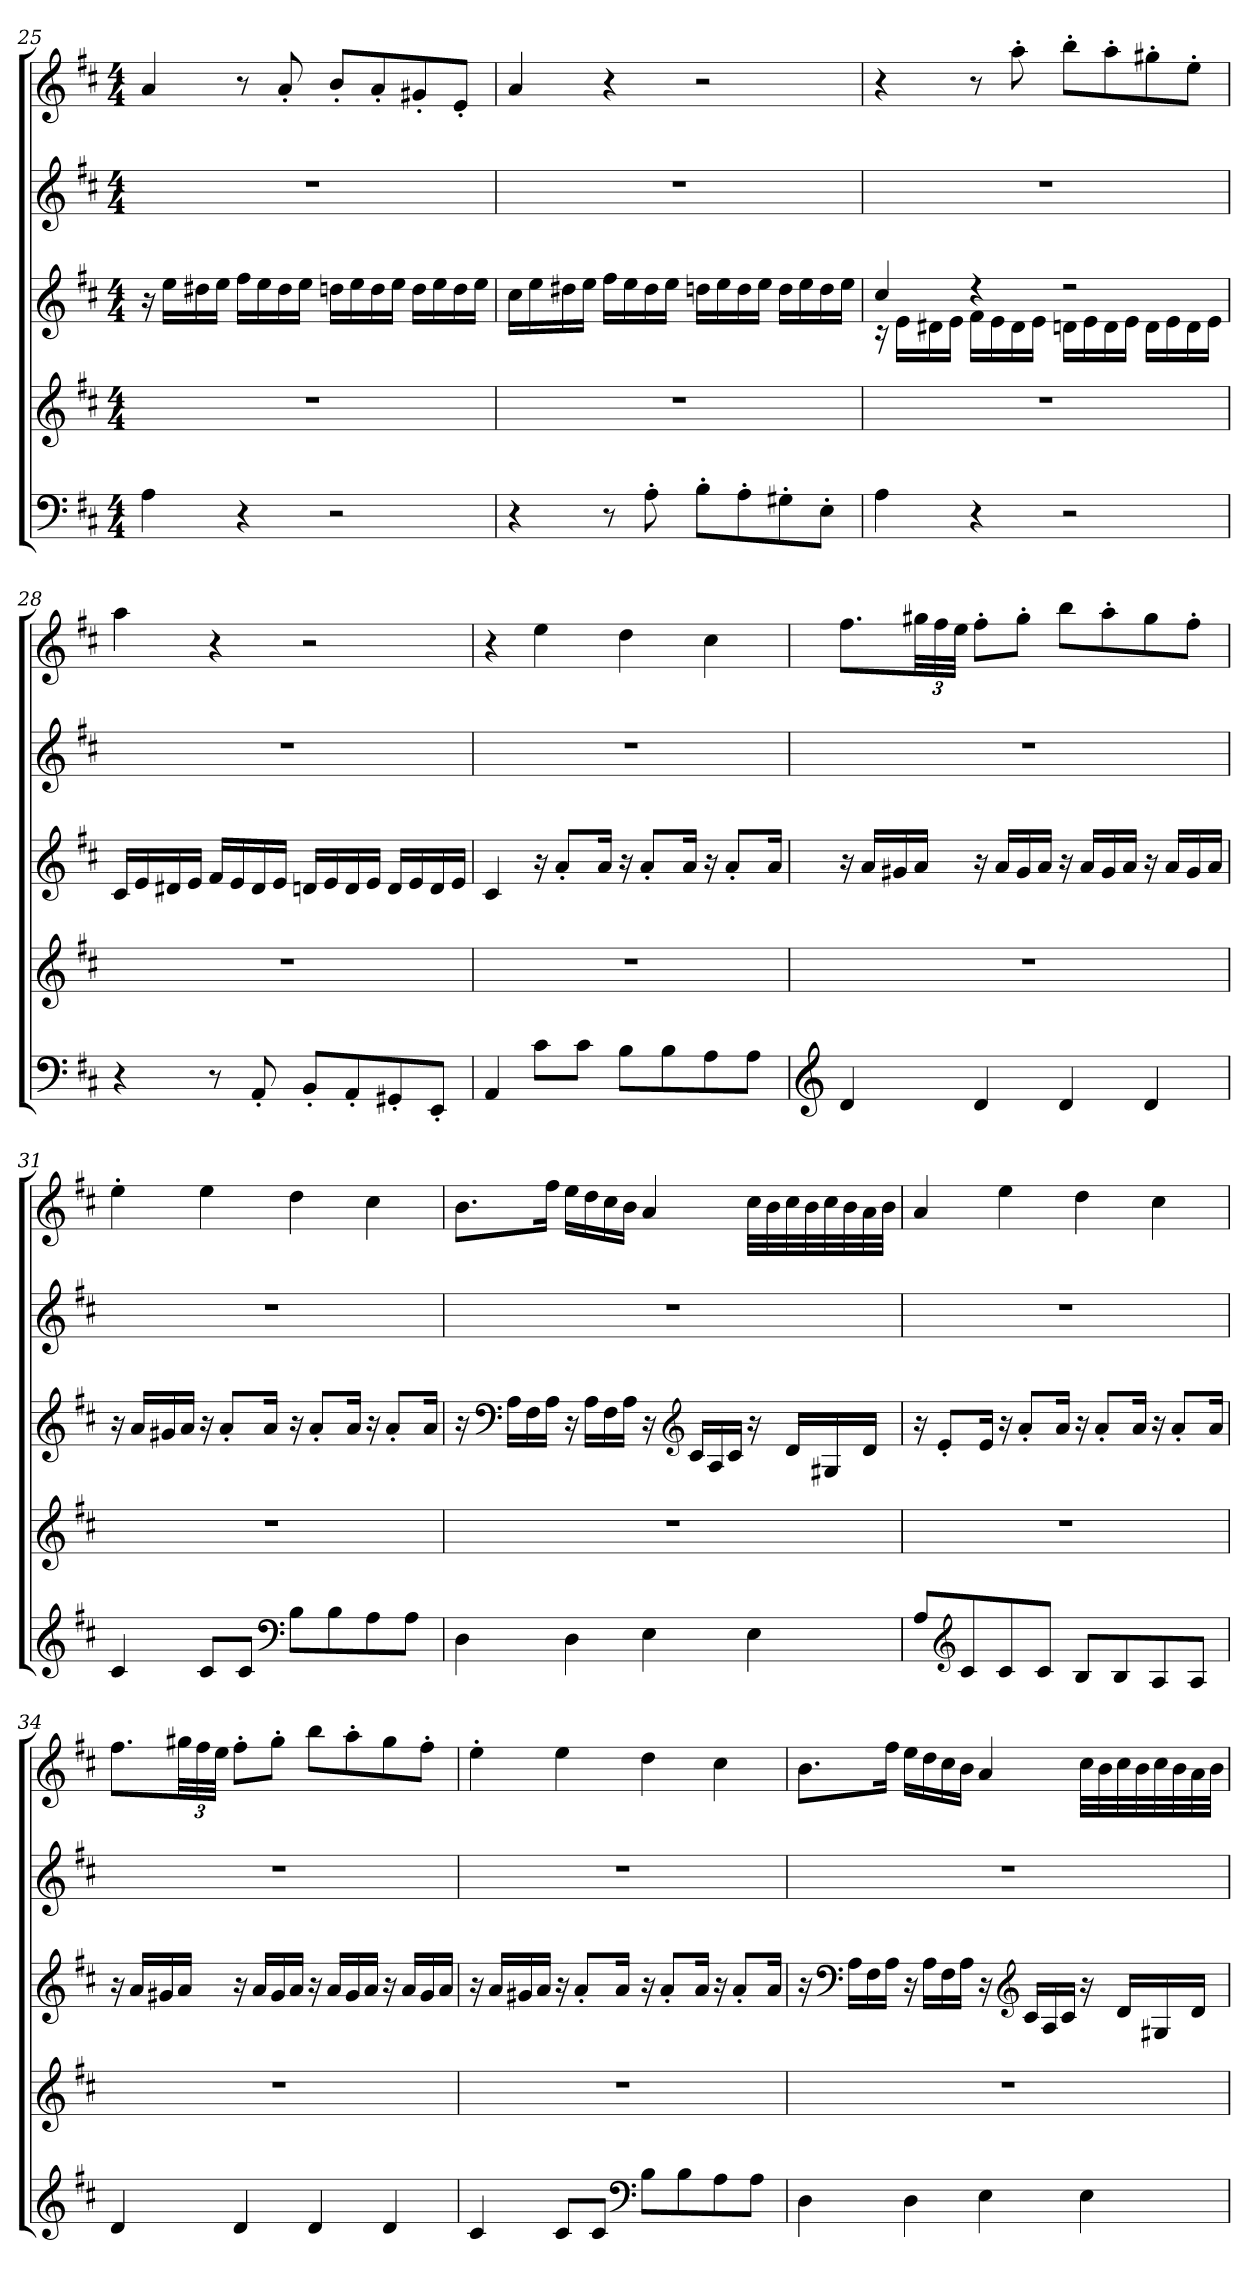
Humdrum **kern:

**kern	**kern	**kern	**kern	**kern
*part5	*part4	*part3	*part2	*part1
*staff5	*staff4	*staff3	*staff2	*staff1
!!LO:LB:g=z
*clefF4	*clefG2	*clefG2	*clefG2	*clefG2
*k[f#c#]	*k[f#c#]	*k[f#c#]	*k[f#c#]	*k[f#c#]
*M4/4	*M4/4	*M4/4	*M4/4	*M4/4
*MM130	*MM130	*MM130	*MM130	*MM130
=25	=25	=25	=25	=25
4A\	1r	16r	1r	4a/
.	.	16ee\LL	.	.
.	.	16dd#X\	.	.
.	.	16ee\JJ	.	.
4r	.	16ff#\LL	.	8r
.	.	16ee\	.	.
.	.	16dd#\	.	8a'/
.	.	16ee\JJ	.	.
2r	.	16ddn\LL	.	8b'/L
.	.	16ee\	.	.
.	.	16dd\	.	8a'/
.	.	16ee\JJ	.	.
.	.	16dd\LL	.	8g#X'/
.	.	16ee\	.	.
.	.	16dd\	.	8e'/J
.	.	16ee\JJ	.	.
=26	=26	=26	=26	=26
*	*	*	*	*MM130
4r	1r	16cc#\LL	1r	4a/
.	.	16ee\	.	.
.	.	16dd#X\	.	.
.	.	16ee\JJ	.	.
8r	.	16ff#\LL	.	4r
.	.	16ee\	.	.
8A'\	.	16dd#\	.	.
.	.	16ee\JJ	.	.
8B'\L	.	16ddn\LL	.	2r
.	.	16ee\	.	.
8A'\	.	16dd\	.	.
.	.	16ee\JJ	.	.
8G#X'\	.	16dd\LL	.	.
.	.	16ee\	.	.
8E'\J	.	16dd\	.	.
.	.	16ee\JJ	.	.
!!LO:PB:g=z
=27	=27	=27	=27	=27
*	*	*	*	*MM130
*	*	*^	*	*
4A\	1r	4cc#/	16r	1r	4r
.	.	.	16e\LL	.	.
.	.	.	16d#X\	.	.
.	.	.	16e\JJ	.	.
4r	.	4r	16f#\LL	.	8r
.	.	.	16e\	.	.
.	.	.	16d#\	.	8aa'\
.	.	.	16e\JJ	.	.
2r	.	2r	16dn\LL	.	8bb'\L
.	.	.	16e\	.	.
.	.	.	16d\	.	8aa'\
.	.	.	16e\JJ	.	.
.	.	.	16d\LL	.	8gg#X'\
.	.	.	16e\	.	.
.	.	.	16d\	.	8ee'\J
.	.	.	16e\JJ	.	.
*	*	*v	*v	*	*
=28	=28	=28	=28	=28
*	*	*	*	*MM130
4r	1r	16c#/LL	1r	4aa\
.	.	16e/	.	.
.	.	16d#X/	.	.
.	.	16e/JJ	.	.
8r	.	16f#/LL	.	4r
.	.	16e/	.	.
8AA'/	.	16d#/	.	.
.	.	16e/JJ	.	.
8BB'/L	.	16dn/LL	.	2r
.	.	16e/	.	.
8AA'/	.	16d/	.	.
.	.	16e/JJ	.	.
8GG#X'/	.	16d/LL	.	.
.	.	16e/	.	.
8EE'/J	.	16d/	.	.
.	.	16e/JJ	.	.
!!LO:LB:g=z
=29	=29	=29	=29	=29
*	*	*	*	*MM130
4AA/	1r	4c#/	1r	4r
*	*	*	*	*MM130
8c#\L	.	16r	.	4ee\
.	.	8a'/L	.	.
8c#\J	.	.	.	.
.	.	16a/Jk	.	.
8B\L	.	16r	.	4dd\
.	.	8a'/L	.	.
8B\	.	.	.	.
.	.	16a/Jk	.	.
8A\	.	16r	.	4cc#\
.	.	8a'/L	.	.
8A\J	.	.	.	.
.	.	16a/Jk	.	.
=30	=30	=30	=30	=30
*clefG2	*	*	*	*
*	*	*	*	*MM130
4d/	1r	16r	1r	8.ff#\L
.	.	16a/LL	.	.
.	.	16g#X/	.	.
*	*	*	*	*Xbrackettup
.	.	16a/JJ	.	48gg#X\LL
.	.	.	.	48ff#\
.	.	.	.	48ee\JJJ
4d/	.	16r	.	8ff#'\L
.	.	16a/LL	.	.
.	.	16g#/	.	8gg#'\J
.	.	16a/JJ	.	.
4d/	.	16r	.	8bb\L
.	.	16a/LL	.	.
.	.	16g#/	.	8aa'\
.	.	16a/JJ	.	.
4d/	.	16r	.	8gg#\
.	.	16a/LL	.	.
.	.	16g#/	.	8ff#'\J
.	.	16a/JJ	.	.
!!LO:PB:g=z
=31	=31	=31	=31	=31
4c#/	1r	16r	1r	4ee'\
.	.	16a/LL	.	.
.	.	16g#X/	.	.
.	.	16a/JJ	.	.
*	*	*	*	*MM130
8c#/L	.	16r	.	4ee\
.	.	8a'/L	.	.
8c#/J	.	.	.	.
.	.	16a/Jk	.	.
*clefF4	*	*	*	*
8B\L	.	16r	.	4dd\
.	.	8a'/L	.	.
8B\	.	.	.	.
.	.	16a/Jk	.	.
8A\	.	16r	.	4cc#\
.	.	8a'/L	.	.
8A\J	.	.	.	.
.	.	16a/Jk	.	.
=32	=32	=32	=32	=32
*	*	*	*	*MM130
4D\	1r	16r	1r	8.b\L
*	*	*clefF4	*	*
.	.	16A\LL	.	.
.	.	16F#\	.	.
.	.	16A\JJ	.	16ff#\Jk
4D\	.	16r	.	16ee\LL
.	.	16A\LL	.	16dd\
.	.	16F#\	.	16cc#\
*	*	*	*	*MM129
.	.	16A\JJ	.	16b\JJ
4E\	.	16r	.	4a/
*	*	*clefG2	*	*
.	.	16c#/LL	.	.
.	.	16A/	.	.
.	.	16c#/JJ	.	.
4E\	.	16r	.	32cc#\LLL
.	.	.	.	32b\
.	.	16d/LL	.	32cc#\
.	.	.	.	32b\
.	.	16G#X/	.	32cc#\
.	.	.	.	32b\
.	.	16d/JJ	.	32a\
.	.	.	.	32b\JJJ
!!LO:LB:g=z
=33	=33	=33	=33	=33
*	*	*	*	*MM130
8A/L	1r	16r	1r	4a/
.	.	8e'/L	.	.
*clefG2	*	*	*	*
8c#/	.	.	.	.
.	.	16e/Jk	.	.
*	*	*	*	*MM130
8c#/	.	16r	.	4ee\
.	.	8a'/L	.	.
8c#/J	.	.	.	.
.	.	16a/Jk	.	.
8B/L	.	16r	.	4dd\
.	.	8a'/L	.	.
8B/	.	.	.	.
.	.	16a/Jk	.	.
8A/	.	16r	.	4cc#\
.	.	8a'/L	.	.
8A/J	.	.	.	.
.	.	16a/Jk	.	.
=34	=34	=34	=34	=34
*	*	*	*	*MM130
4d/	1r	16r	1r	8.ff#\L
.	.	16a/LL	.	.
.	.	16g#X/	.	.
.	.	16a/JJ	.	48gg#X\LL
.	.	.	.	48ff#\
.	.	.	.	48ee\JJJ
4d/	.	16r	.	8ff#'\L
.	.	16a/LL	.	.
.	.	16g#/	.	8gg#'\J
.	.	16a/JJ	.	.
4d/	.	16r	.	8bb\L
.	.	16a/LL	.	.
.	.	16g#/	.	8aa'\
.	.	16a/JJ	.	.
4d/	.	16r	.	8gg#\
.	.	16a/LL	.	.
.	.	16g#/	.	8ff#'\J
.	.	16a/JJ	.	.
!!LO:PB:g=z
=35	=35	=35	=35	=35
4c#/	1r	16r	1r	4ee'\
.	.	16a/LL	.	.
.	.	16g#X/	.	.
.	.	16a/JJ	.	.
*	*	*	*	*MM130
8c#/L	.	16r	.	4ee\
.	.	8a'/L	.	.
8c#/J	.	.	.	.
.	.	16a/Jk	.	.
*clefF4	*	*	*	*
8B\L	.	16r	.	4dd\
.	.	8a'/L	.	.
8B\	.	.	.	.
.	.	16a/Jk	.	.
8A\	.	16r	.	4cc#\
.	.	8a'/L	.	.
8A\J	.	.	.	.
.	.	16a/Jk	.	.
=36	=36	=36	=36	=36
*	*	*	*	*MM130
4D\	1r	16r	1r	8.b\L
*	*	*clefF4	*	*
.	.	16A\LL	.	.
.	.	16F#\	.	.
.	.	16A\JJ	.	16ff#\Jk
4D\	.	16r	.	16ee\LL
.	.	16A\LL	.	16dd\
.	.	16F#\	.	16cc#\
*	*	*	*	*MM129
.	.	16A\JJ	.	16b\JJ
4E\	.	16r	.	4a/
*	*	*clefG2	*	*
.	.	16c#/LL	.	.
.	.	16A/	.	.
.	.	16c#/JJ	.	.
4E\	.	16r	.	32cc#\LLL
.	.	.	.	32b\
.	.	16d/LL	.	32cc#\
.	.	.	.	32b\
.	.	16G#X/	.	32cc#\
.	.	.	.	32b\
.	.	16d/JJ	.	32a\
.	.	.	.	32b\JJJ
=	=	=	=	=
*-	*-	*-	*-	*-
